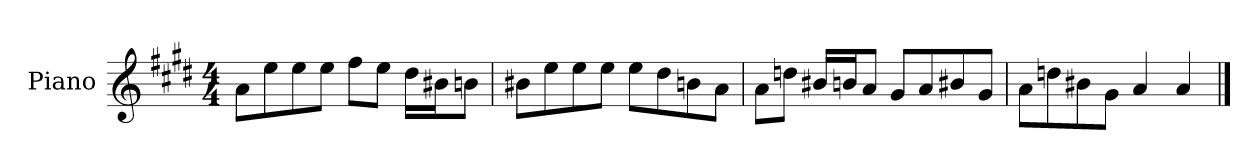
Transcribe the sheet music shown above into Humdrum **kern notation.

**kern
*part1
*staff1
*I"Piano
*I'P-no
*clefG2
*k[f#c#g#d#]
*M4/4
*MM90
=1
8a\L
8ee\
8ee\
8ee\J
8ff#\L
8ee\J
16dd#\LL
16b#X\J
8bn\J
=2
8b#X\L
8ee\
8ee\
8ee\J
8ee\L
8dd#\
8bn\
8a\J
=3
8a\L
8ddn\J
16b#X/LL
16bn/J
8a/J
8g#/L
8a/
8b#X/
8g#/J
=4
8a\L
8ddn\
8b#X\
8g#\J
4a/
4a/
==
*-
